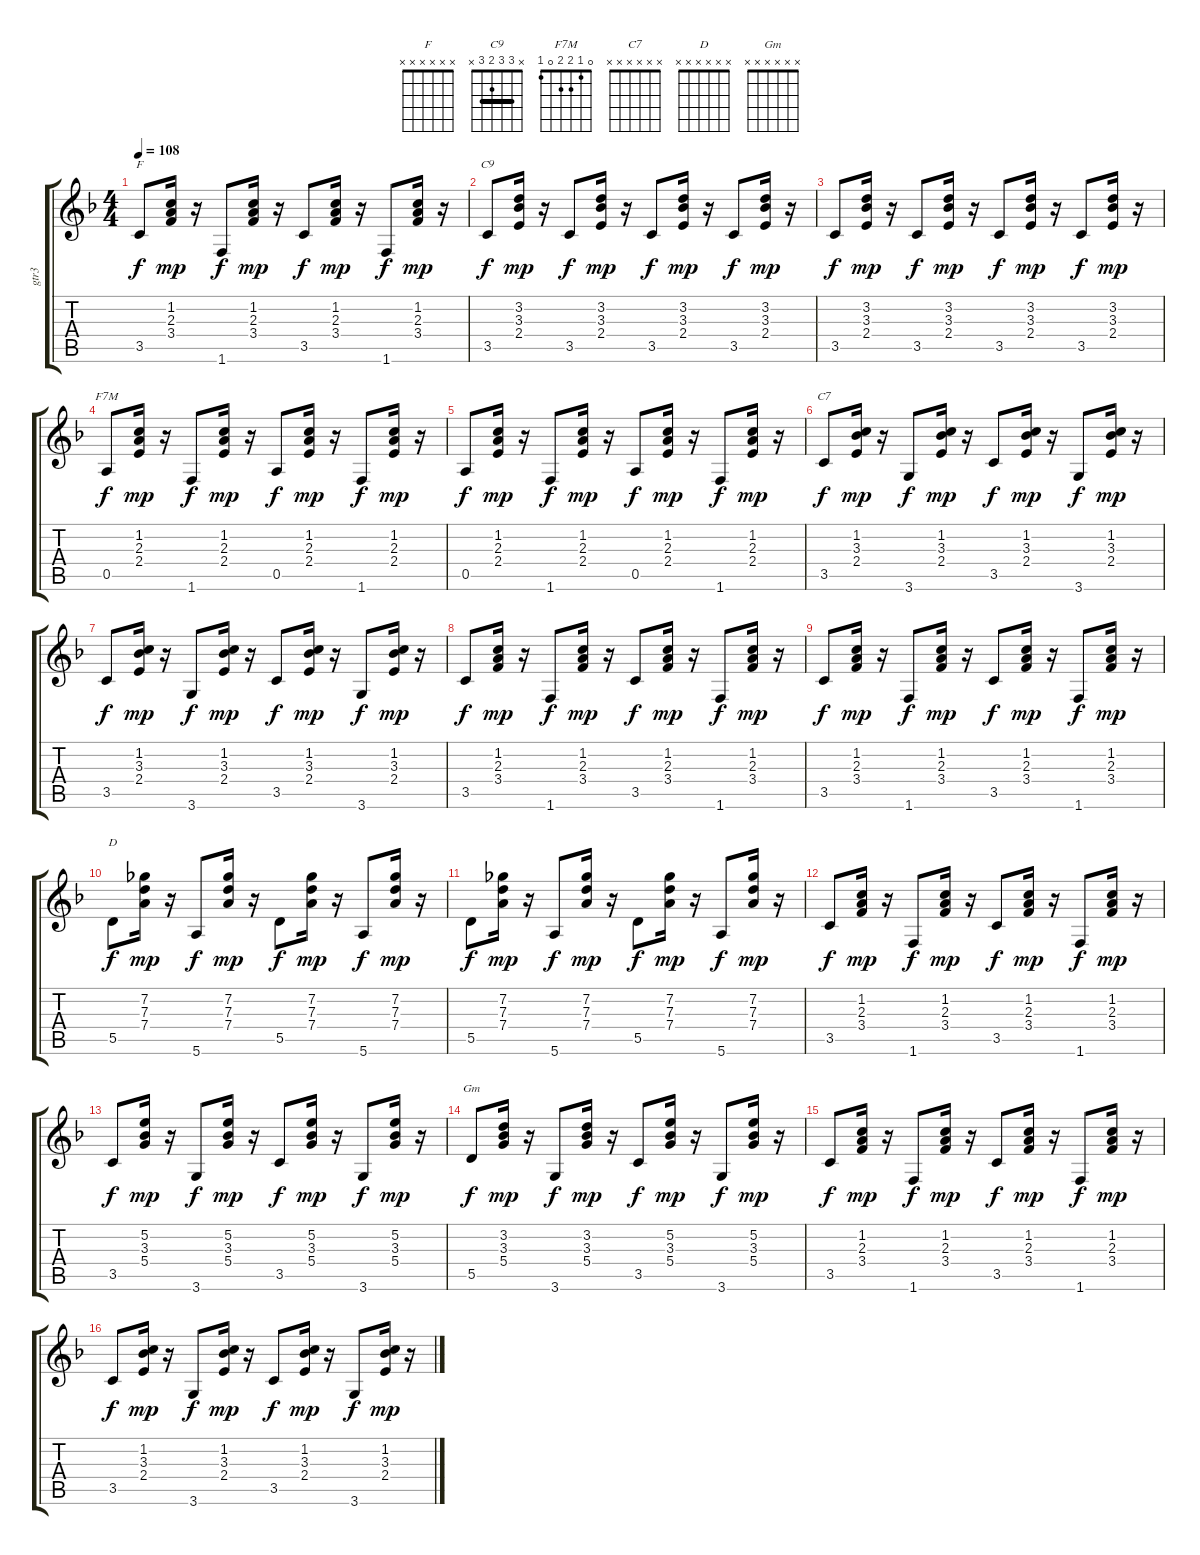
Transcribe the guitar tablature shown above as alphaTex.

\track ("gtr3" "gtr3") {instrument acousticguitarnylon}
\staff {score tabs}
\tuning (E4 B3 G3 D3 A2 E2) {hide}
\chord ("F" x x x x x x)
\chord ("C9" x 3 3 2 3 x) {barre 3}
\chord ("F7M" 0 1 2 2 0 1)
\chord ("C7" x x x x x x)
\chord ("D" x x x x x x)
\chord ("Gm" x x x x x x)
\ts (4 4)
\tempo 108
\clef g2
\ks f
3.5.8{ch "F" dy f} (1.2 2.3 3.4).16{dy mp} r.16 1.6.8{dy f} (1.2 2.3 3.4).16{dy mp} r.16 3.5.8{dy f} (1.2 2.3 3.4).16{dy mp} r.16 1.6.8{dy f} (1.2 2.3 3.4).16{dy mp} r.16 |
3.5.8{ch "C9" dy f} (3.2 3.3 2.4).16{dy mp} r.16 3.5.8{dy f} (3.2 3.3 2.4).16{dy mp} r.16 3.5.8{dy f} (3.2 3.3 2.4).16{dy mp} r.16 3.5.8{dy f} (3.2 3.3 2.4).16{dy mp} r.16 |
3.5.8{dy f} (3.2 3.3 2.4).16{dy mp} r.16 3.5.8{dy f} (3.2 3.3 2.4).16{dy mp} r.16 3.5.8{dy f} (3.2 3.3 2.4).16{dy mp} r.16 3.5.8{dy f} (3.2 3.3 2.4).16{dy mp} r.16 |
0.5.8{ch "F7M" dy f} (1.2 2.3 2.4).16{dy mp} r.16 1.6.8{dy f} (1.2 2.3 2.4).16{dy mp} r.16 0.5.8{dy f} (1.2 2.3 2.4).16{dy mp} r.16 1.6.8{dy f} (1.2 2.3 2.4).16{dy mp} r.16 |
0.5.8{dy f} (1.2 2.3 2.4).16{dy mp} r.16 1.6.8{dy f} (1.2 2.3 2.4).16{dy mp} r.16 0.5.8{dy f} (1.2 2.3 2.4).16{dy mp} r.16 1.6.8{dy f} (1.2 2.3 2.4).16{dy mp} r.16 |
3.5.8{ch "C7" dy f} (1.2 3.3 2.4).16{dy mp} r.16 3.6.8{dy f} (1.2 3.3 2.4).16{dy mp} r.16 3.5.8{dy f} (1.2 3.3 2.4).16{dy mp} r.16 3.6.8{dy f} (1.2 3.3 2.4).16{dy mp} r.16 |
3.5.8{dy f} (1.2 3.3 2.4).16{dy mp} r.16 3.6.8{dy f} (1.2 3.3 2.4).16{dy mp} r.16 3.5.8{dy f} (1.2 3.3 2.4).16{dy mp} r.16 3.6.8{dy f} (1.2 3.3 2.4).16{dy mp} r.16 |
3.5.8{dy f} (1.2 2.3 3.4).16{dy mp} r.16 1.6.8{dy f} (1.2 2.3 3.4).16{dy mp} r.16 3.5.8{dy f} (1.2 2.3 3.4).16{dy mp} r.16 1.6.8{dy f} (1.2 2.3 3.4).16{dy mp} r.16 |
3.5.8{dy f} (1.2 2.3 3.4).16{dy mp} r.16 1.6.8{dy f} (1.2 2.3 3.4).16{dy mp} r.16 3.5.8{dy f} (1.2 2.3 3.4).16{dy mp} r.16 1.6.8{dy f} (1.2 2.3 3.4).16{dy mp} r.16 |
5.5.8{ch "D" dy f} (7.2 7.3 7.4).16{dy mp} r.16 5.6.8{dy f} (7.2 7.3 7.4).16{dy mp} r.16 5.5.8{dy f} (7.2 7.3 7.4).16{dy mp} r.16 5.6.8{dy f} (7.2 7.3 7.4).16{dy mp} r.16 |
5.5.8{dy f} (7.2 7.3 7.4).16{dy mp} r.16 5.6.8{dy f} (7.2 7.3 7.4).16{dy mp} r.16 5.5.8{dy f} (7.2 7.3 7.4).16{dy mp} r.16 5.6.8{dy f} (7.2 7.3 7.4).16{dy mp} r.16 |
3.5.8{dy f} (1.2 2.3 3.4).16{dy mp} r.16 1.6.8{dy f} (1.2 2.3 3.4).16{dy mp} r.16 3.5.8{dy f} (1.2 2.3 3.4).16{dy mp} r.16 1.6.8{dy f} (1.2 2.3 3.4).16{dy mp} r.16 |
3.5.8{dy f} (5.2 3.3 5.4).16{dy mp} r.16 3.6.8{dy f} (5.2 3.3 5.4).16{dy mp} r.16 3.5.8{dy f} (5.2 3.3 5.4).16{dy mp} r.16 3.6.8{dy f} (5.2 3.3 5.4).16{dy mp} r.16 |
5.5.8{ch "Gm" dy f} (3.2 3.3 5.4).16{dy mp} r.16 3.6.8{dy f} (3.2 3.3 5.4).16{dy mp} r.16 3.5.8{dy f} (5.2 3.3 5.4).16{dy mp} r.16 3.6.8{dy f} (5.2 3.3 5.4).16{dy mp} r.16 |
3.5.8{dy f} (1.2 2.3 3.4).16{dy mp} r.16 1.6.8{dy f} (1.2 2.3 3.4).16{dy mp} r.16 3.5.8{dy f} (1.2 2.3 3.4).16{dy mp} r.16 1.6.8{dy f} (1.2 2.3 3.4).16{dy mp} r.16 |
3.5.8{dy f} (1.2 3.3 2.4).16{dy mp} r.16 3.6.8{dy f} (1.2 3.3 2.4).16{dy mp} r.16 3.5.8{dy f} (1.2 3.3 2.4).16{dy mp} r.16 3.6.8{dy f} (1.2 3.3 2.4).16{dy mp} r.16
